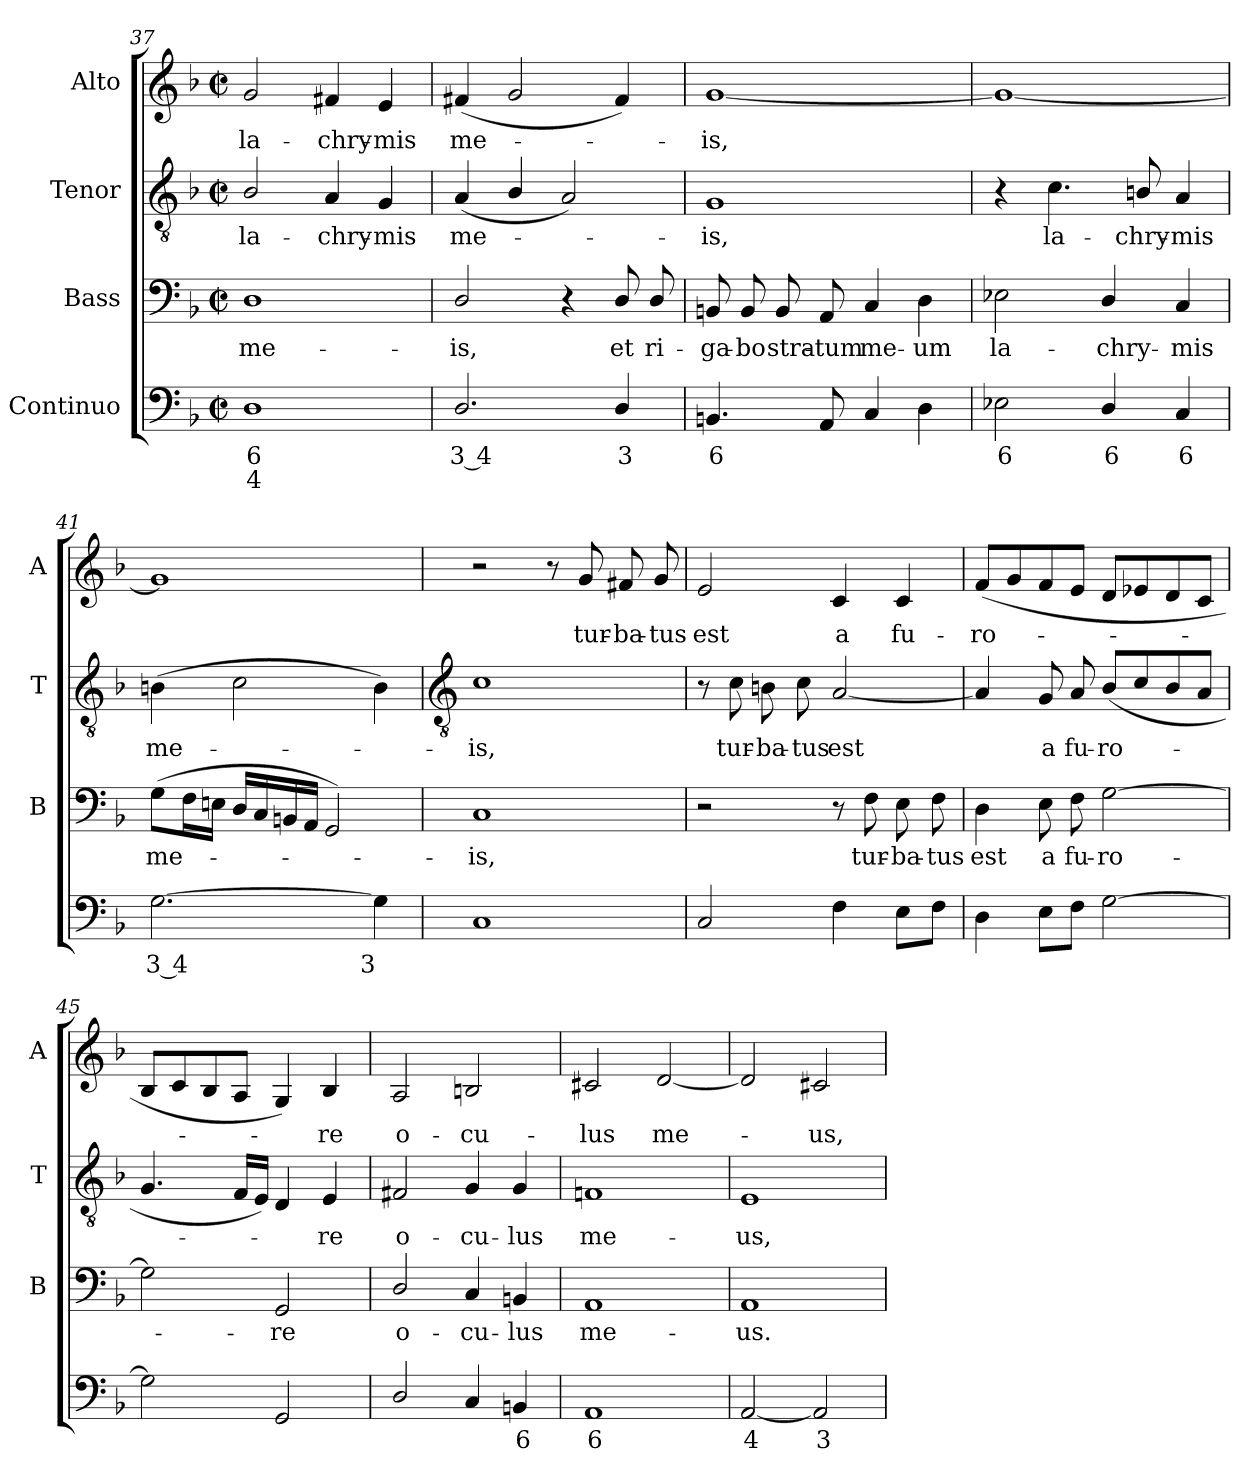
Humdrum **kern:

**kern	**text	**text	**kern	**text	**kern	**text	**kern	**text
*part4	*part4	*part4	*part3	*part3	*part2	*part2	*part1	*part1
*staff4	*staff4	*staff4	*staff3	*staff3	*staff2	*staff2	*staff1	*staff1
*I"Continuo	*	*	*I"Bass	*	*I"Tenor	*	*I"Alto	*
*	*	*	*I'B	*	*I'T	*	*I'A	*
*clefF4	*	*	*clefF4	*	*clefGv2	*	*clefG2	*
*k[b-]	*	*	*k[b-]	*	*k[b-]	*	*k[b-]	*
*F:	*	*	*F:	*	*F:	*	*F:	*
*M2/2	*	*	*M2/2	*	*M2/2	*	*M2/2	*
*met(c|)	*	*	*met(c|)	*	*met(c|)	*	*met(c|)	*
=37	=37	=37	=37	=37	=37	=37	=37	=37
!	!LO:LY:b	!LO:LY:b	!	!LO:LY:b	!	!LO:LY:b	!	!LO:LY:b
1D	6	4	1D	me-	2B-/	la-	2g	la-
!	!	!	!	!	!	!LO:LY:b	!	!LO:LY:b
.	.	.	.	.	4A	-chry-	4f#X	-chry-
!	!	!	!	!	!	!LO:LY:b	!	!LO:LY:b
.	.	.	.	.	4G	-mis	4e	-mis
=38	=38	=38	=38	=38	=38	=38	=38	=38
!	!LO:LY:b	!	!	!LO:LY:b	!	!LO:LY:b	!	!LO:LY:b
2.D/	3 4	.	2D/	-is,	(<4A	me-	(<4f#X	me-
.	.	.	.	.	4B-/	.	2g	.
.	.	.	4r	.	2A)	.	.	.
!	!LO:LY:b	!	!	!LO:LY:b	!	!	!	!
4D/	3	.	8D/	et	.	.	4f#)	.
!	!	!	!	!LO:LY:b	!	!	!	!
.	.	.	8D/	ri-	.	.	.	.
=39	=39	=39	=39	=39	=39	=39	=39	=39
!	!LO:LY:b	!	!	!LO:LY:b	!	!LO:LY:b	!	!LO:LY:b
4.BBn	6	.	8BBn	-ga-	1G	is,	[1g	is,
!	!	!	!	!LO:LY:b	!	!	!	!
.	.	.	8BB	-bo	.	.	.	.
!	!	!	!	!LO:LY:b	!	!	!	!
.	.	.	8BB	stra-	.	.	.	.
!	!	!	!	!LO:LY:b	!	!	!	!
8AA	.	.	8AA	-tum	.	.	.	.
!	!	!	!	!LO:LY:b	!	!	!	!
4C	.	.	4C	me-	.	.	.	.
!	!	!	!	!LO:LY:b	!	!	!	!
4D	.	.	4D	-um	.	.	.	.
=40	=40	=40	=40	=40	=40	=40	=40	=40
!	!LO:LY:b	!	!	!LO:LY:b	!	!	!	!
2E-X	6	.	2E-X	la-	4r	.	1g_	.
!	!	!	!	!	!	!LO:LY:b	!	!
.	.	.	.	.	4.c	la-	.	.
!	!LO:LY:b	!	!	!LO:LY:b	!	!	!	!
4D/	6	.	4D/	-chry-	.	.	.	.
!	!	!	!	!	!	!LO:LY:b	!	!
.	.	.	.	.	8Bn/	-chry-	.	.
!	!LO:LY:b	!	!	!LO:LY:b	!	!LO:LY:b	!	!
4C	6	.	4C	-mis	4A	-mis	.	.
=41	=41	=41	=41	=41	=41	=41	=41	=41
!	!LO:LY:b	!	!	!LO:LY:b	!	!LO:LY:b	!	!
[2.G	3 4	.	(<8GL	me-	(>4Bn	me-	1g]	.
.	.	.	16FL	.	.	.	.	.
.	.	.	16EnJJ	.	.	.	.	.
.	.	.	16DLL	.	2c	.	.	.
.	.	.	16C	.	.	.	.	.
.	.	.	16BB	.	.	.	.	.
.	.	.	16AAJJ	.	.	.	.	.
.	.	.	2GG)	.	.	.	.	.
!	!LO:LY:b	!	!	!	!	!	!	!
4G]	3	.	.	.	4B)	.	.	.
!!LO:LB:g=z
=42	=42	=42	=42	=42	=42	=42	=42	=42
*	*	*	*	*	*clefGv2	*	*	*
!	!	!	!	!LO:LY:b	!	!LO:LY:b	!	!
1C	.	.	1C	is,	1c	is,	2r	.
.	.	.	.	.	.	.	8r	.
!	!	!	!	!	!	!	!	!LO:LY:b
.	.	.	.	.	.	.	8g	tur-
!	!	!	!	!	!	!	!	!LO:LY:b
.	.	.	.	.	.	.	8f#X	-ba-
!	!	!	!	!	!	!	!	!LO:LY:b
.	.	.	.	.	.	.	8g	-tus
=43	=43	=43	=43	=43	=43	=43	=43	=43
!	!	!	!	!	!	!	!	!LO:LY:b
2C	.	.	2r	.	8r	.	2e	est
!	!	!	!	!	!	!LO:LY:b	!	!
.	.	.	.	.	8c	tur-	.	.
!	!	!	!	!	!	!LO:LY:b	!	!
.	.	.	.	.	8Bn	-ba-	.	.
!	!	!	!	!	!	!LO:LY:b	!	!
.	.	.	.	.	8c	-tus	.	.
!	!	!	!	!	!	!LO:LY:b	!	!LO:LY:b
4F	.	.	8r	.	[2A	est	4c	a
!	!	!	!	!LO:LY:b	!	!	!	!
.	.	.	8F	tur-	.	.	.	.
!	!	!	!	!LO:LY:b	!	!	!	!LO:LY:b
8EL	.	.	8E	-ba-	.	.	4c	fu-
!	!	!	!	!LO:LY:b	!	!	!	!
8FJ	.	.	8F	-tus	.	.	.	.
=44	=44	=44	=44	=44	=44	=44	=44	=44
!	!	!	!	!LO:LY:b	!	!	!	!LO:LY:b
4D	.	.	4D	est	4A]	.	(<8fL	-ro-
.	.	.	.	.	.	.	8g	.
!	!	!	!	!LO:LY:b	!	!LO:LY:b	!	!
8EL	.	.	8E	a	8G	a	8f	.
!	!	!	!	!LO:LY:b	!	!LO:LY:b	!	!
8FJ	.	.	8F	fu-	8A	fu-	8eJ	.
!	!	!	!	!LO:LY:b	!	!LO:LY:b	!	!
[2G	.	.	[2G	-ro-	(<8B-/L	-ro-	8dL	.
.	.	.	.	.	8c/	.	8e-X	.
.	.	.	.	.	8B-/	.	8d	.
.	.	.	.	.	8A/J	.	8cJ	.
=45	=45	=45	=45	=45	=45	=45	=45	=45
2G]	.	.	2G]	.	4.G	.	8B-L	.
.	.	.	.	.	.	.	8c	.
.	.	.	.	.	.	.	8B-	.
.	.	.	.	.	16FLL	.	8AJ	.
.	.	.	.	.	16EJJ)	.	.	.
!	!	!	!	!LO:LY:b	!	!	!	!
2GG	.	.	2GG	re	4D	.	4G)	.
!	!	!	!	!	!	!LO:LY:b	!	!LO:LY:b
.	.	.	.	.	4E	re	4B-	re
=46	=46	=46	=46	=46	=46	=46	=46	=46
!	!	!	!	!LO:LY:b	!	!LO:LY:b	!	!LO:LY:b
2D/	.	.	2D/	o-	2F#X	o-	2A	o-
!	!	!	!	!LO:LY:b	!	!LO:LY:b	!	!LO:LY:b
4C	.	.	4C	-cu-	4G	-cu-	2Bn	-cu-
!	!LO:LY:b	!	!	!LO:LY:b	!	!LO:LY:b	!	!
4BBn	6	.	4BBn	-lus	4G	-lus	.	.
=47	=47	=47	=47	=47	=47	=47	=47	=47
!	!LO:LY:b	!	!	!LO:LY:b	!	!LO:LY:b	!	!LO:LY:b
1AA	6	.	1AA	me-	1Fn	me-	2c#X	-lus
!	!	!	!	!	!	!	!	!LO:LY:b
.	.	.	.	.	.	.	[2d	me-
=48	=48	=48	=48	=48	=48	=48	=48	=48
!	!LO:LY:b	!	!	!LO:LY:b	!	!LO:LY:b	!	!
[2AA	4	.	1AA	-us.	1E	-us,	2d]	.
!	!LO:LY:b	!	!	!	!	!	!	!LO:LY:b
2AA]	3	.	.	.	.	.	2c#X	us,
=	=	=	=	=	=	=	=	=
*-	*-	*-	*-	*-	*-	*-	*-	*-
